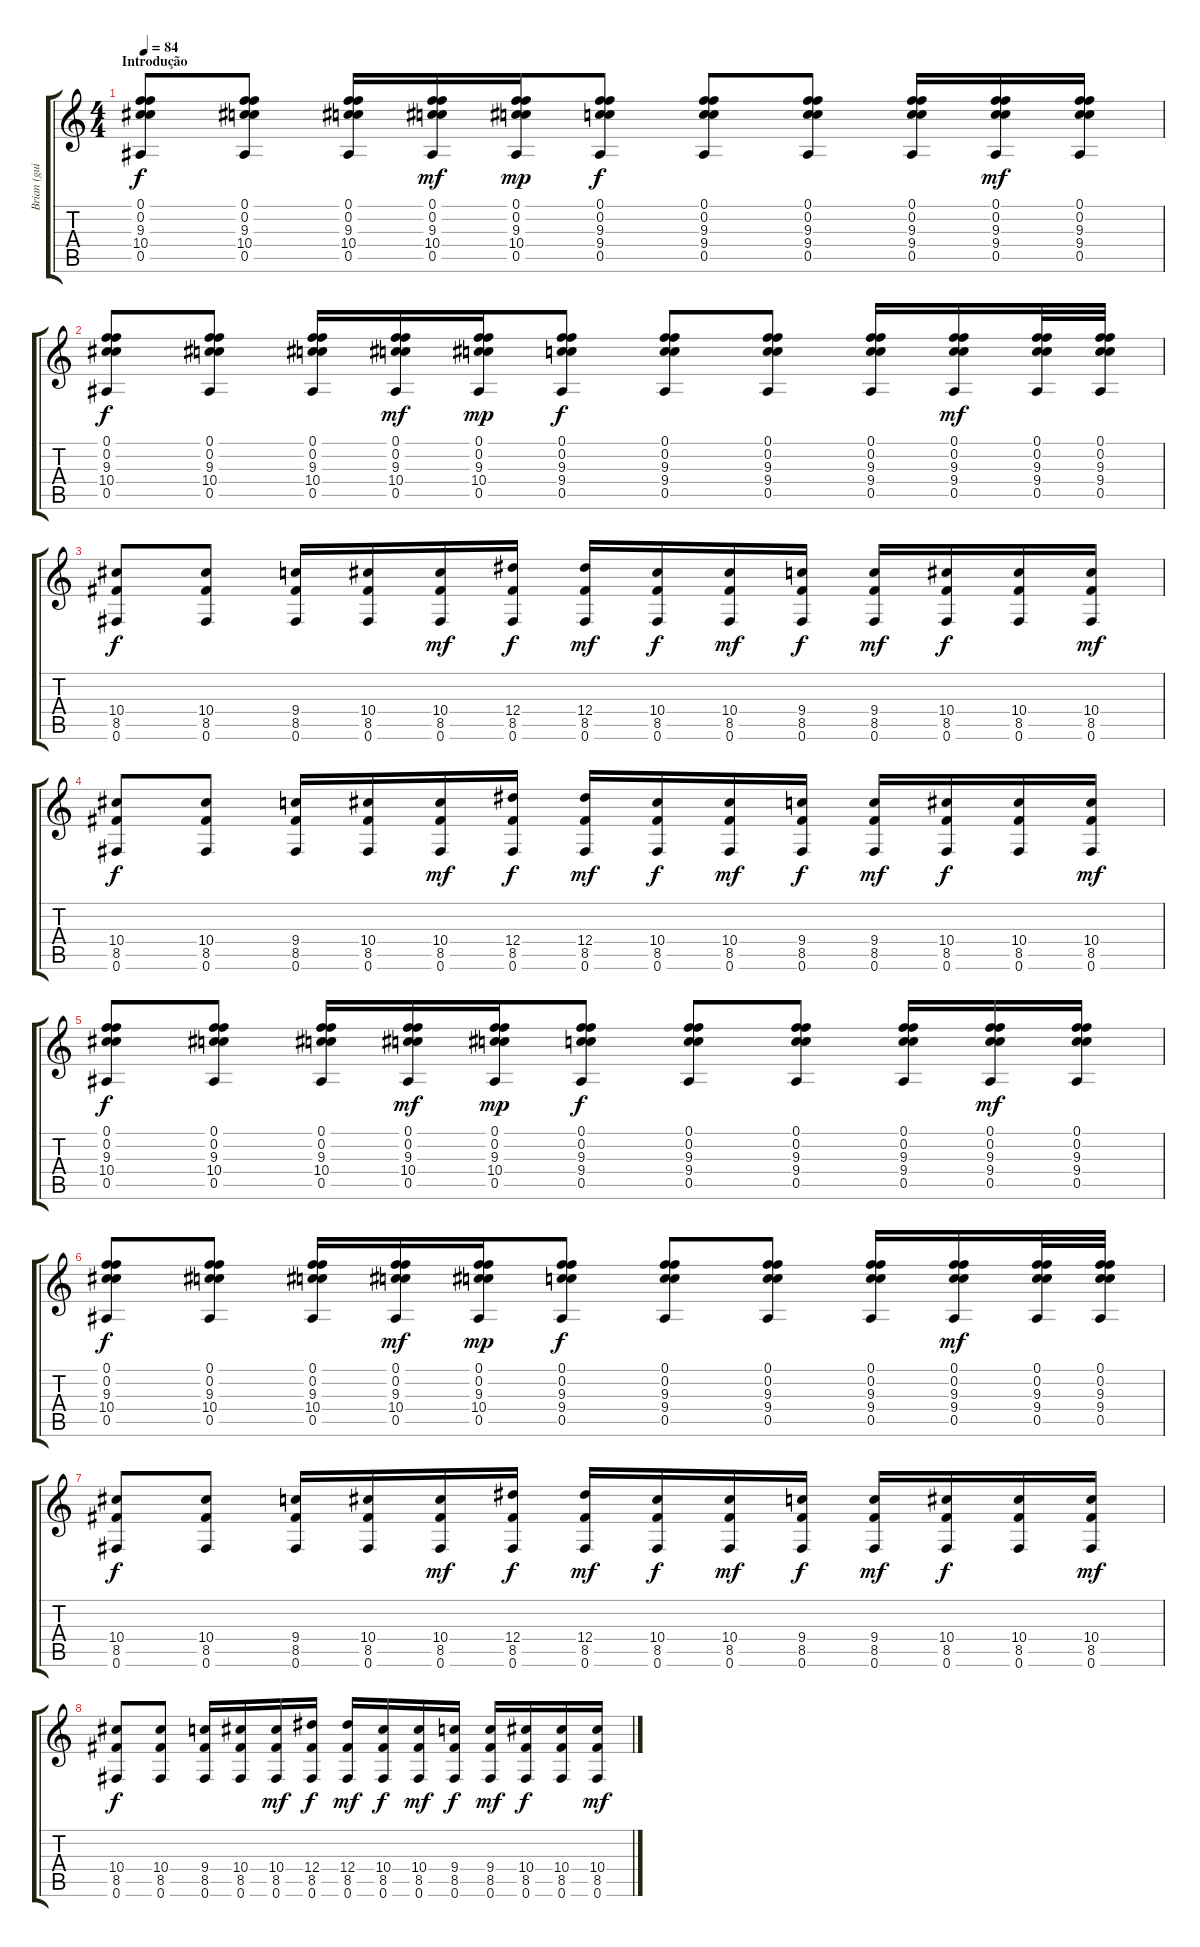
\track ("Brian (guit. limpa)" "Brian (gui") {instrument electricguitarjazz}
\staff {score tabs}
\tuning (F4 C4 Ab3 Eb3 Bb2 Gb2) {hide}
\ts (4 4)
\section ("" "Introdução")
\tempo 84
\clef g2
\ks c
(0.1 0.2 9.3 10.4 0.5).8{dy f instrument electricguitarjazz} (0.1 0.2 9.3 10.4 0.5).8 (0.1 0.2 9.3 10.4 0.5).16 (0.1 0.2 9.3 10.4 0.5).16{dy mf} (0.1 0.2 9.3 10.4 0.5).16{dy mp} (0.1 0.2 9.3 9.4 0.5).8{dy f} (0.1 0.2 9.3 9.4 0.5).8 (0.1 0.2 9.3 9.4 0.5).8 (0.1 0.2 9.3 9.4 0.5).16 (0.1 0.2 9.3 9.4 0.5).16{dy mf} (0.1 0.2 9.3 9.4 0.5).16 |
(0.1 0.2 9.3 10.4 0.5).8{dy f} (0.1 0.2 9.3 10.4 0.5).8 (0.1 0.2 9.3 10.4 0.5).16 (0.1 0.2 9.3 10.4 0.5).16{dy mf} (0.1 0.2 9.3 10.4 0.5).16{dy mp} (0.1 0.2 9.3 9.4 0.5).8{dy f} (0.1 0.2 9.3 9.4 0.5).8 (0.1 0.2 9.3 9.4 0.5).8 (0.1 0.2 9.3 9.4 0.5).16 (0.1 0.2 9.3 9.4 0.5).16{dy mf} (0.1 0.2 9.3 9.4 0.5).32 (0.1 0.2 9.3 9.4 0.5).32 |
(10.4 8.5 0.6).8{dy f} (10.4 8.5 0.6).8 (9.4 8.5 0.6).16 (10.4 8.5 0.6).16 (10.4 8.5 0.6).16{dy mf} (12.4 8.5 0.6).16{dy f} (12.4 8.5 0.6).16{dy mf} (10.4 8.5 0.6).16{dy f} (10.4 8.5 0.6).16{dy mf} (9.4 8.5 0.6).16{dy f} (9.4 8.5 0.6).16{dy mf} (10.4 8.5 0.6).16{dy f} (10.4 8.5 0.6).16 (10.4 8.5 0.6).16{dy mf} |
(10.4 8.5 0.6).8{dy f} (10.4 8.5 0.6).8 (9.4 8.5 0.6).16 (10.4 8.5 0.6).16 (10.4 8.5 0.6).16{dy mf} (12.4 8.5 0.6).16{dy f} (12.4 8.5 0.6).16{dy mf} (10.4 8.5 0.6).16{dy f} (10.4 8.5 0.6).16{dy mf} (9.4 8.5 0.6).16{dy f} (9.4 8.5 0.6).16{dy mf} (10.4 8.5 0.6).16{dy f} (10.4 8.5 0.6).16 (10.4 8.5 0.6).16{dy mf} |
(0.1 0.2 9.3 10.4 0.5).8{dy f} (0.1 0.2 9.3 10.4 0.5).8 (0.1 0.2 9.3 10.4 0.5).16 (0.1 0.2 9.3 10.4 0.5).16{dy mf} (0.1 0.2 9.3 10.4 0.5).16{dy mp} (0.1 0.2 9.3 9.4 0.5).8{dy f} (0.1 0.2 9.3 9.4 0.5).8 (0.1 0.2 9.3 9.4 0.5).8 (0.1 0.2 9.3 9.4 0.5).16 (0.1 0.2 9.3 9.4 0.5).16{dy mf} (0.1 0.2 9.3 9.4 0.5).16 |
(0.1 0.2 9.3 10.4 0.5).8{dy f} (0.1 0.2 9.3 10.4 0.5).8 (0.1 0.2 9.3 10.4 0.5).16 (0.1 0.2 9.3 10.4 0.5).16{dy mf} (0.1 0.2 9.3 10.4 0.5).16{dy mp} (0.1 0.2 9.3 9.4 0.5).8{dy f} (0.1 0.2 9.3 9.4 0.5).8 (0.1 0.2 9.3 9.4 0.5).8 (0.1 0.2 9.3 9.4 0.5).16 (0.1 0.2 9.3 9.4 0.5).16{dy mf} (0.1 0.2 9.3 9.4 0.5).32 (0.1 0.2 9.3 9.4 0.5).32 |
(10.4 8.5 0.6).8{dy f} (10.4 8.5 0.6).8 (9.4 8.5 0.6).16 (10.4 8.5 0.6).16 (10.4 8.5 0.6).16{dy mf} (12.4 8.5 0.6).16{dy f} (12.4 8.5 0.6).16{dy mf} (10.4 8.5 0.6).16{dy f} (10.4 8.5 0.6).16{dy mf} (9.4 8.5 0.6).16{dy f} (9.4 8.5 0.6).16{dy mf} (10.4 8.5 0.6).16{dy f} (10.4 8.5 0.6).16 (10.4 8.5 0.6).16{dy mf} |
(10.4 8.5 0.6).8{dy f} (10.4 8.5 0.6).8 (9.4 8.5 0.6).16 (10.4 8.5 0.6).16 (10.4 8.5 0.6).16{dy mf} (12.4 8.5 0.6).16{dy f} (12.4 8.5 0.6).16{dy mf} (10.4 8.5 0.6).16{dy f} (10.4 8.5 0.6).16{dy mf} (9.4 8.5 0.6).16{dy f} (9.4 8.5 0.6).16{dy mf} (10.4 8.5 0.6).16{dy f} (10.4 8.5 0.6).16 (10.4 8.5 0.6).16{dy mf}
